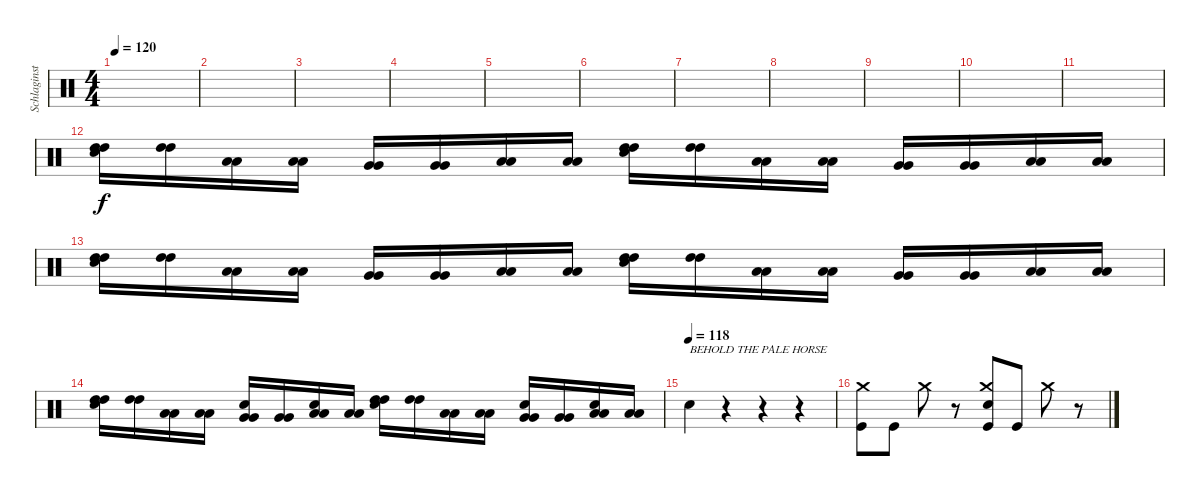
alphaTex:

\track ("Schlaginstrumente - Auswahl" "Schlaginst") {instrument percussion}
\staff {score}
\articulation defaults
\ts (4 4)
\tempo 120
\clef neutral
\ks c
|
|
|
|
|
|
|
|
|
|
|
("Snare (hit) 2" "High Tom (hit)" "High Tom (hit)").16 ("High Tom (hit)" "High Tom (hit)").16 ("Low Tom (hit)" "Low Tom (hit)").16 ("Low Tom (hit)" "Low Tom (hit)").16 ("Very Low Tom (hit)" "Very Low Tom (hit)").16 ("Very Low Tom (hit)" "Very Low Tom (hit)").16 ("Low Floor Tom (hit)" "Low Floor Tom (hit)").16 ("Low Floor Tom (hit)" "Low Floor Tom (hit)").16 ("Snare (hit) 2" "High Tom (hit)" "High Tom (hit)").16 ("High Tom (hit)" "High Tom (hit)").16 ("Low Tom (hit)" "Low Tom (hit)").16 ("Low Tom (hit)" "Low Tom (hit)").16 ("Very Low Tom (hit)" "Very Low Tom (hit)").16 ("Very Low Tom (hit)" "Very Low Tom (hit)").16 ("Low Floor Tom (hit)" "Low Floor Tom (hit)").16 ("Low Floor Tom (hit)" "Low Floor Tom (hit)").16 |
("Snare (hit) 2" "High Tom (hit)" "High Tom (hit)").16 ("High Tom (hit)" "High Tom (hit)").16 ("Low Tom (hit)" "Low Tom (hit)").16 ("Low Tom (hit)" "Low Tom (hit)").16 ("Very Low Tom (hit)" "Very Low Tom (hit)").16 ("Very Low Tom (hit)" "Very Low Tom (hit)").16 ("Low Floor Tom (hit)" "Low Floor Tom (hit)").16 ("Low Floor Tom (hit)" "Low Floor Tom (hit)").16 ("Snare (hit) 2" "High Tom (hit)" "High Tom (hit)").16 ("High Tom (hit)" "High Tom (hit)").16 ("Low Tom (hit)" "Low Tom (hit)").16 ("Low Tom (hit)" "Low Tom (hit)").16 ("Very Low Tom (hit)" "Very Low Tom (hit)").16 ("Very Low Tom (hit)" "Very Low Tom (hit)").16 ("Low Floor Tom (hit)" "Low Floor Tom (hit)").16 ("Low Floor Tom (hit)" "Low Floor Tom (hit)").16 |
("Snare (hit) 2" "High Tom (hit)" "High Tom (hit)").16 ("High Tom (hit)" "High Tom (hit)").16 ("Low Tom (hit)" "Low Tom (hit)").16 ("Low Tom (hit)" "Low Tom (hit)").16 ("Snare (hit) 2" "Very Low Tom (hit)" "Very Low Tom (hit)").16 ("Very Low Tom (hit)" "Very Low Tom (hit)").16 ("Snare (hit) 2" "Low Floor Tom (hit)" "Low Floor Tom (hit)").16 ("Low Floor Tom (hit)" "Low Floor Tom (hit)").16 ("Snare (hit) 2" "High Tom (hit)" "High Tom (hit)").16 ("High Tom (hit)" "High Tom (hit)").16 ("Low Tom (hit)" "Low Tom (hit)").16 ("Low Tom (hit)" "Low Tom (hit)").16 ("Snare (hit) 2" "Very Low Tom (hit)" "Very Low Tom (hit)").16 ("Very Low Tom (hit)" "Very Low Tom (hit)").16 ("Snare (hit) 2" "Low Floor Tom (hit)" "Low Floor Tom (hit)").16 ("Low Floor Tom (hit)" "Low Floor Tom (hit)").16 |
\tempo (118)
"Snare (hit) 2".4{txt "BEHOLD THE PALE HORSE"} r.4 r.4 r.4 |
("Crash medium (hit)" "Kick (hit)").8 "Kick (hit)".8 "Crash medium (hit)".8 r.8 ("Crash medium (hit)" "Snare (hit) 2" "Kick (hit)").8 "Kick (hit)".8 "Crash medium (hit)".8 r.8
